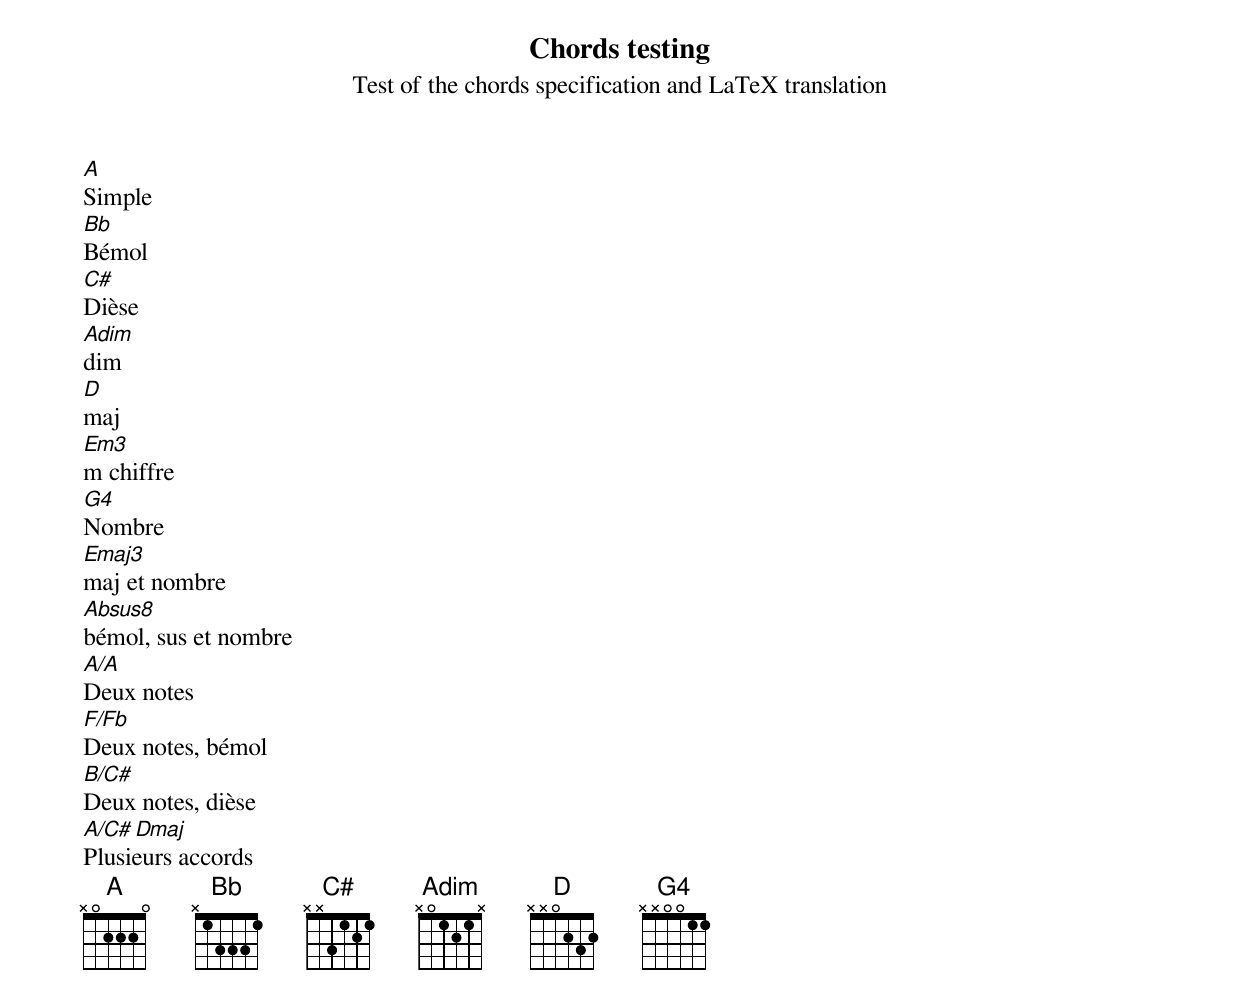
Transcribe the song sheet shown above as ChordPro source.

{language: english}
{columns:  1}
{title: Chords testing}
{subtitle: Test of the chords specification and LaTeX translation}

[A]Simple
[Bb]Bémol
[C#]Dièse
[Adim]dim
[Dmaj]maj
[Em3]m chiffre
[G4]Nombre
[Emaj3]maj et nombre
[Absus8]bémol, sus et nombre
[A/A]Deux notes
[F/Fb]Deux notes, bémol
[B/C#]Deux notes, dièse
[A/C# Dmaj]Plusieurs accords
